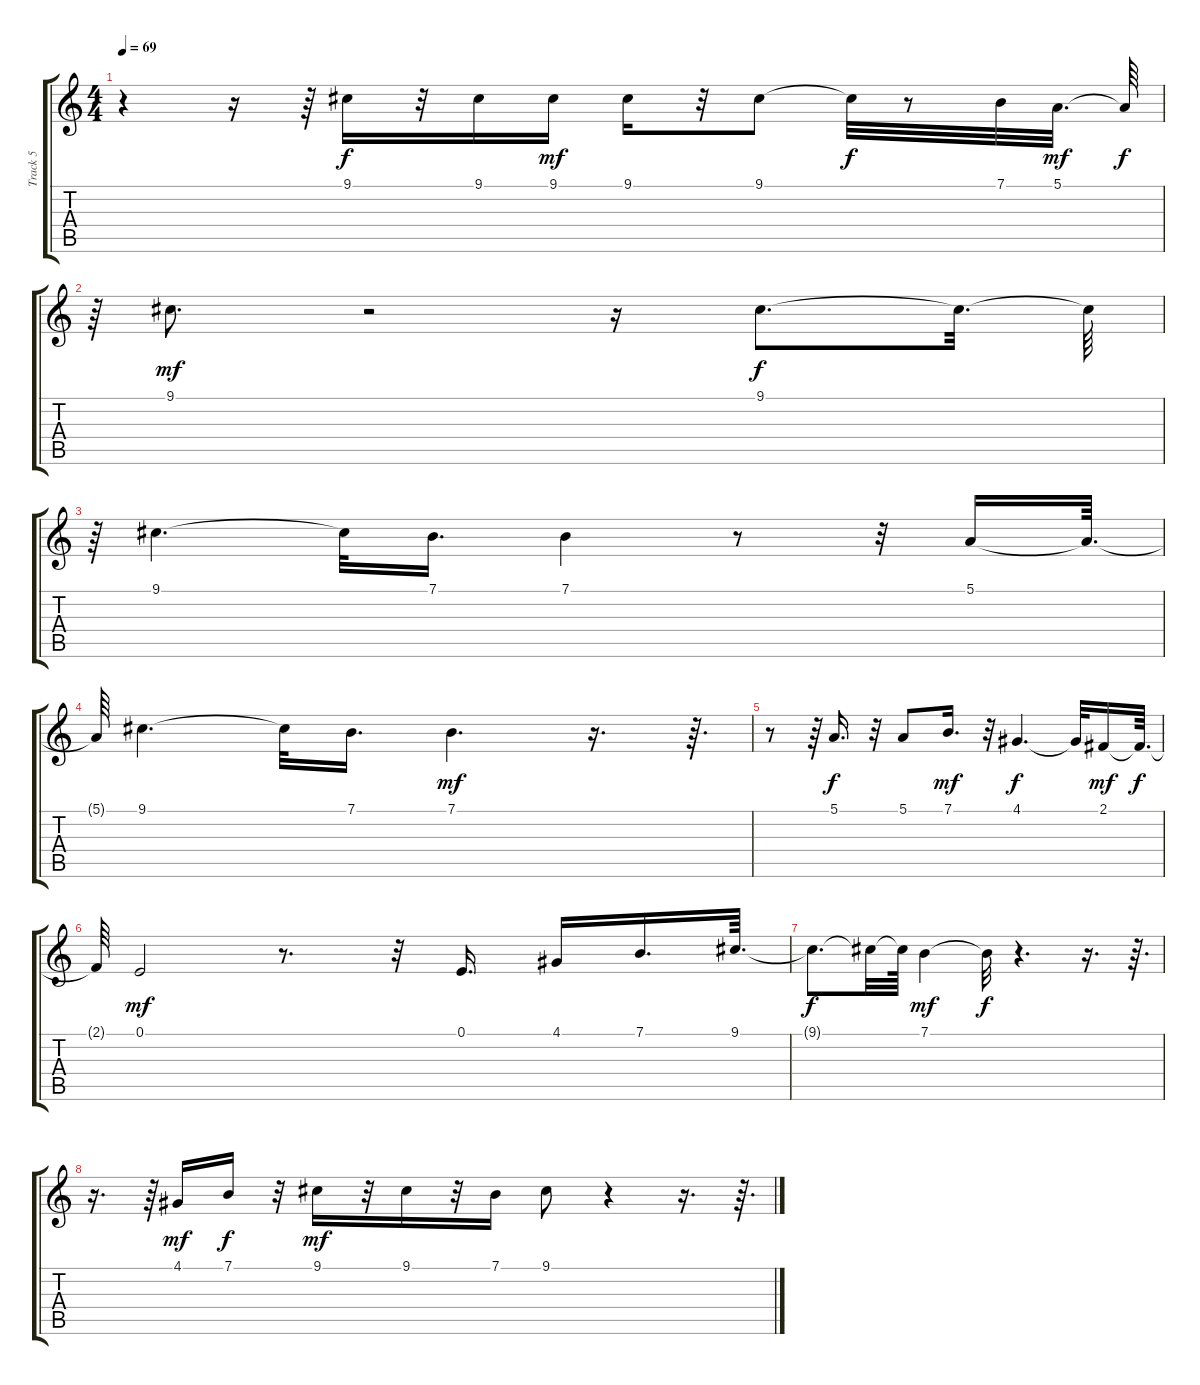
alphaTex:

\track ("Track 5" "Track 5") {instrument sopranosax}
\staff {score tabs}
\tuning (E4 B3 G3 D3 A2 E2) {hide}
\ts (4 4)
\tempo 69
\clef g2
\ks c
r.4{dy mf} r.16 r.64 9.1.16{dy f} r.32 9.1.16 9.1.16{dy mf} 9.1.16 r.32 9.1.8 9.1{t}.32{dy f} r.8 7.1.32 5.1.32{d dy mf} 5.1{t}.64{dy f} |
r.64 9.1.8{d dy mf} r.2 r.16 9.1.8{d dy f} 9.1{t}.32{d} 9.1{t}.64 |
r.64 9.1.4{d} 9.1{t}.32 7.1.16{d} 7.1.4 r.8 r.32 5.1.16 5.1{t}.64{d} |
5.1{t}.64 9.1.4{d} 9.1{t}.32 7.1.16{d} 7.1.4{d dy mf} r.16{d} r.64{d} |
r.8 r.64 5.1.16{d dy f} r.32 5.1.8 7.1.16{d dy mf} r.32 4.1.4{d dy f} 4.1{t}.32 2.1.16{dy mf} 2.1{t}.64{d dy f} |
2.1{t}.64 0.1.2{dy mf} r.8{d} r.32 0.1.16{d} 4.1.16 7.1.16{d} 9.1.64{d} |
9.1{t}.8{d dy f} 9.1{t}.32 9.1{t}.64 7.1.4{dy mf} 7.1{t}.32{dy f} r.4{d} r.16{d} r.64{d} |
r.16{d} r.64 4.1.16{dy mf} 7.1.16{dy f} r.32 9.1.16{dy mf} r.32 9.1.16 r.32 7.1.16 9.1.8 r.4 r.16{d} r.64{d}
